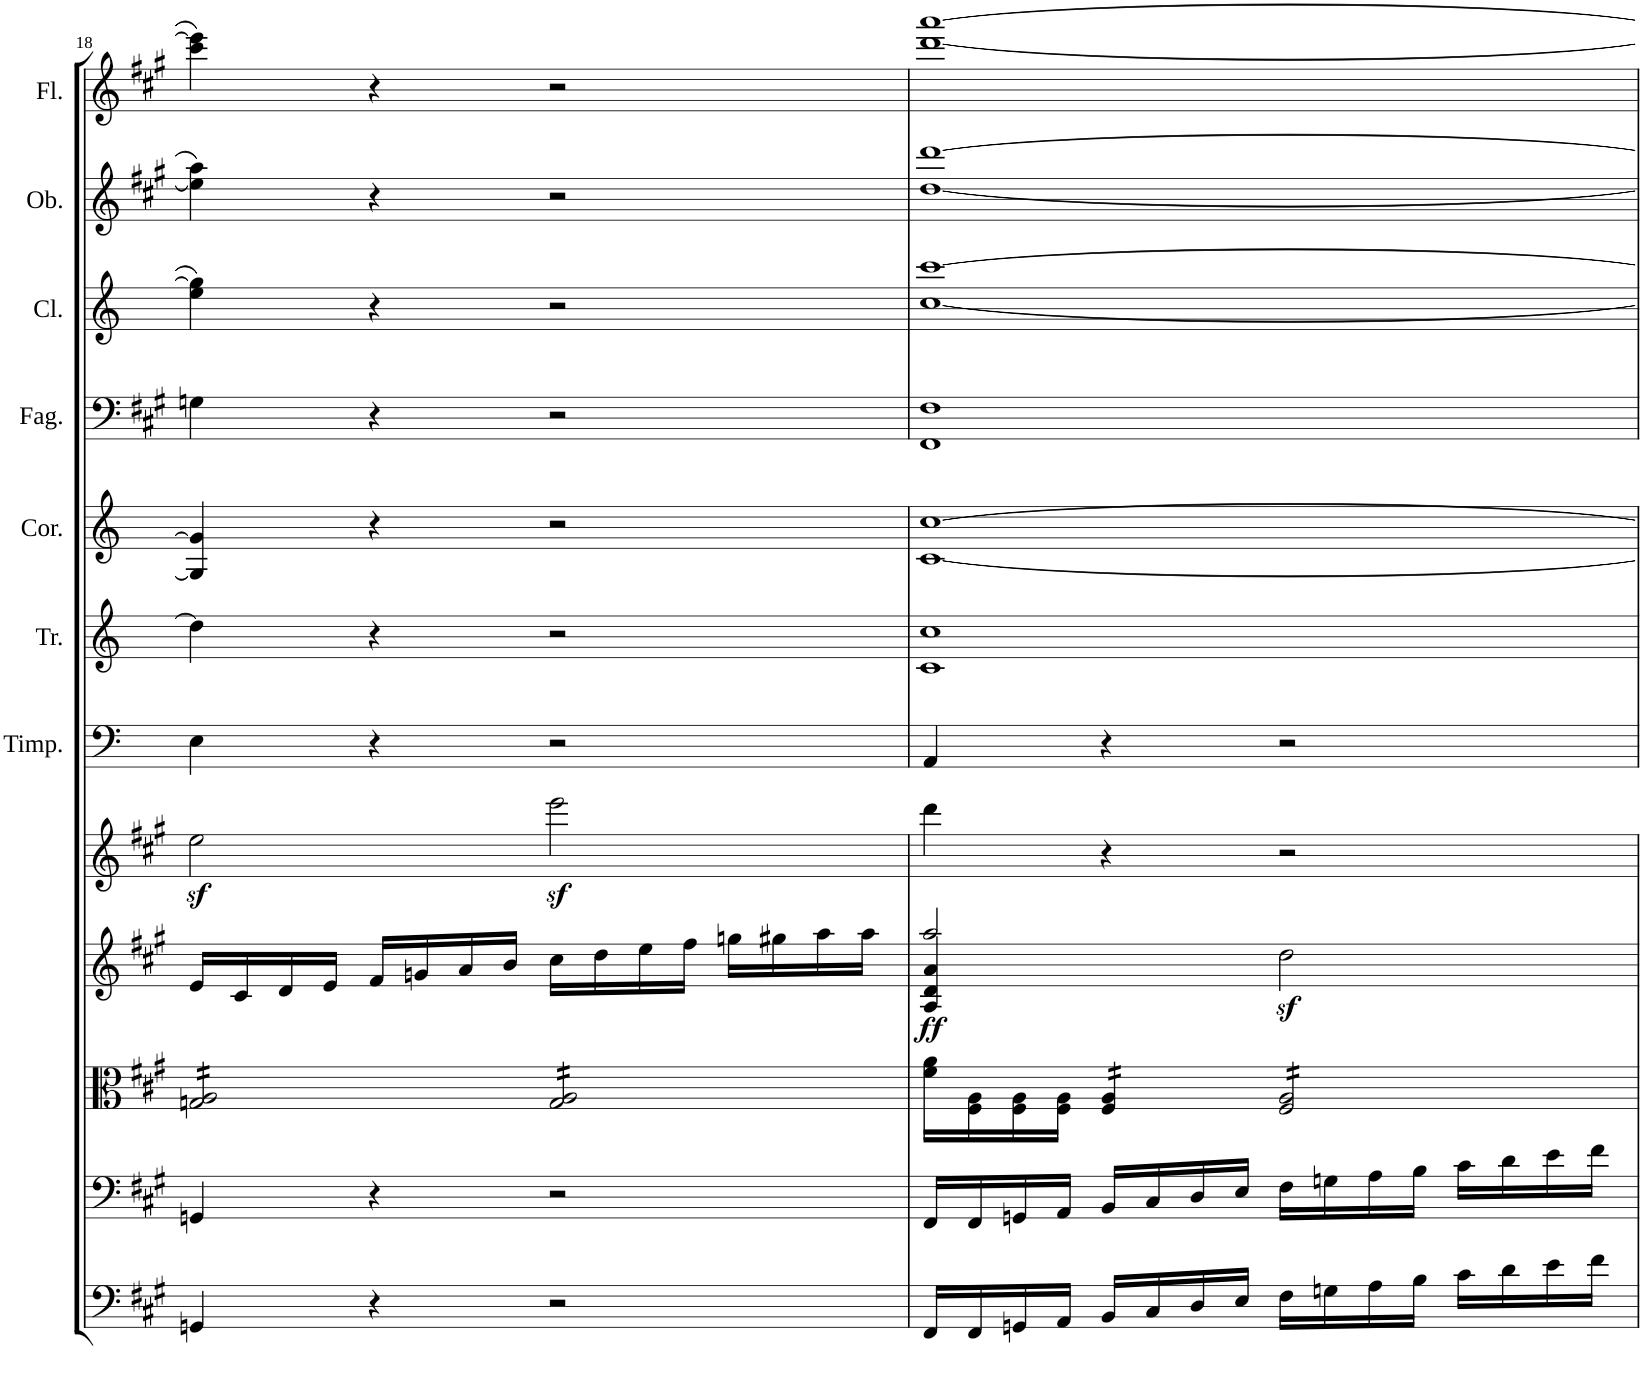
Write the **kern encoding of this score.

**kern	**kern	**kern	**kern	**dynam	**kern	**kern	**kern	**kern	**kern	**kern	**kern	**kern
*part12	*part11	*part10	*part9	*part9	*part8	*part7	*part6	*part5	*part4	*part3	*part2	*part1
*staff12	*staff11	*staff10	*staff9	*staff9	*staff8	*staff7	*staff6	*staff5	*staff4	*staff3	*staff2	*staff1
*I"Basso	*I"Violoncello	*I"Viola	*I"Violino II	*	*I"Violino I	*I"Timpani in A.E	*I"Trombe in D	*I"Corni in A	*I"Fagotti	*I"Clarinetti in A	*I"Oboi	*I"Flauti
*	*	*	*	*	*	*I'Timp.	*I'Tr.	*I'Cor.	*I'Fag.	*I'Cl.	*I'Ob.	*I'Fl.
!!LO:PB:g=z
*clefF4	*clefF4	*clefC3	*clefG2	*	*clefG2	*clefF4	*clefG2	*clefG2	*clefF4	*clefG2	*clefG2	*clefG2
*Trd7c12	*	*	*	*	*	*	*Trd-1c-2	*Trd2c3	*	*Trd2c3	*	*
*k[f#c#g#]	*k[f#c#g#]	*k[f#c#g#]	*k[f#c#g#]	*	*k[f#c#g#]	*k[f#c#g#]	*k[]	*k[]	*k[f#c#g#]	*k[]	*k[f#c#g#]	*k[f#c#g#]
*M4/4	*M4/4	*M4/4	*M4/4	*	*M4/4	*M4/4	*M4/4	*M4/4	*M4/4	*M4/4	*M4/4	*M4/4
*met(c)	*met(c)	*met(c)	*met(c)	*	*met(c)	*met(c)	*met(c)	*met(c)	*met(c)	*met(c)	*met(c)	*met(c)
=18	=18	=18	=18	=18	=18	=18	=18	=18	=18	=18	=18	=18
*	*	*tremolo	*	*	*	*	*	*	*	*	*	*
4GGn/	4GGn/	16Gn/ 16A/LL	16e'/LL	.	2eez<^\	4E\	4dd\]	4G/] 4g/]	4Gn\	4ee\ 4gg\]	4ee\] 4aa\	4ccc#\ 4eee\]
.	.	16Gn/ 16A/	16c#'/	.	.	.	.	.	.	.	.	.
.	.	16Gn/ 16A/	16d'/	.	.	.	.	.	.	.	.	.
.	.	16Gn/ 16A/	16e'/JJ	.	.	.	.	.	.	.	.	.
4r	4r	16Gn/ 16A/	16f#'/LL	.	.	4r	4r	4r	4r	4r	4r	4r
.	.	16Gn/ 16A/	16gn'/	.	.	.	.	.	.	.	.	.
.	.	16Gn/ 16A/	16a'/	.	.	.	.	.	.	.	.	.
.	.	16Gn/ 16A/JJ	16b'/JJ	.	.	.	.	.	.	.	.	.
2r	2r	16G/ 16A/LL	16cc#'\LL	.	2eeez<^\	2r	2r	2r	2r	2r	2r	2r
.	.	16G/ 16A/	16dd'\	.	.	.	.	.	.	.	.	.
.	.	16G/ 16A/	16ee'\	.	.	.	.	.	.	.	.	.
.	.	16G/ 16A/	16ff#'\JJ	.	.	.	.	.	.	.	.	.
.	.	16G/ 16A/	16ggn'\LL	.	.	.	.	.	.	.	.	.
.	.	16G/ 16A/	16gg#X'\	.	.	.	.	.	.	.	.	.
.	.	16G/ 16A/	16aa'\	.	.	.	.	.	.	.	.	.
.	.	16G/ 16A/JJ	16aa'\JJ	.	.	.	.	.	.	.	.	.
*	*	*Xtremolo	*	*	*	*	*	*	*	*	*	*
=19	=19	=19	=19	=19	=19	=19	=19	=19	=19	=19	=19	=19
*	*	*	*^	*	*	*	*	*	*	*	*	*
!	!	!	!	!	!LO:DY:b	!	!	!	!	!	!	!	!
16FF#'/LL	16FF#'/LL	16f#\' 16a\'LL	2aa/	4A/ 4d/ 4a/	ff	4ddd\	4AA/	1c 1cc	[1c [1cc	1FF# 1F#	[1cc [1ccc	[1dd [1ddd	[1ddd [1aaa
16FF#'/	16FF#'/	16F#\' 16A\'	.	.	.	.	.	.	.	.	.	.	.
16GGn'/	16GGn'/	16F#\' 16A\'	.	.	.	.	.	.	.	.	.	.	.
16AA'/JJ	16AA'/JJ	16F#\' 16A\'JJ	.	.	.	.	.	.	.	.	.	.	.
*	*	*tremolo	*	*	*	*	*	*	*	*	*	*	*
16BB'/LL	16BB'/LL	16F#/ 16A/LL	.	2.ryy	.	4r	4r	.	.	.	.	.	.
16C#'/	16C#'/	16F#/ 16A/	.	.	.	.	.	.	.	.	.	.	.
16D'/	16D'/	16F#/ 16A/	.	.	.	.	.	.	.	.	.	.	.
16E'/JJ	16E'/JJ	16F#/ 16A/JJ	.	.	.	.	.	.	.	.	.	.	.
!	!	!	!	!	!LO:DY:b	!	!	!	!	!	!	!	!
16F#'\LL	16F#'\LL	16F#/ 16A/LL	2dd^\	.	sf	2r	2r	.	.	.	.	.	.
16Gn'\	16Gn'\	16F#/ 16A/	.	.	.	.	.	.	.	.	.	.	.
16A'\	16A'\	16F#/ 16A/	.	.	.	.	.	.	.	.	.	.	.
16B'\JJ	16B'\JJ	16F#/ 16A/	.	.	.	.	.	.	.	.	.	.	.
16c#'\LL	16c#'\LL	16F#/ 16A/	.	.	.	.	.	.	.	.	.	.	.
16d'\	16d'\	16F#/ 16A/	.	.	.	.	.	.	.	.	.	.	.
16e'\	16e'\	16F#/ 16A/	.	.	.	.	.	.	.	.	.	.	.
16f#'\JJ	16f#'\JJ	16F#/ 16A/JJ	.	.	.	.	.	.	.	.	.	.	.
*	*	*Xtremolo	*	*	*	*	*	*	*	*	*	*	*
*	*	*	*v	*v	*	*	*	*	*	*	*	*	*
=	=	=	=	=	=	=	=	=	=	=	=	=
*-	*-	*-	*-	*-	*-	*-	*-	*-	*-	*-	*-	*-
